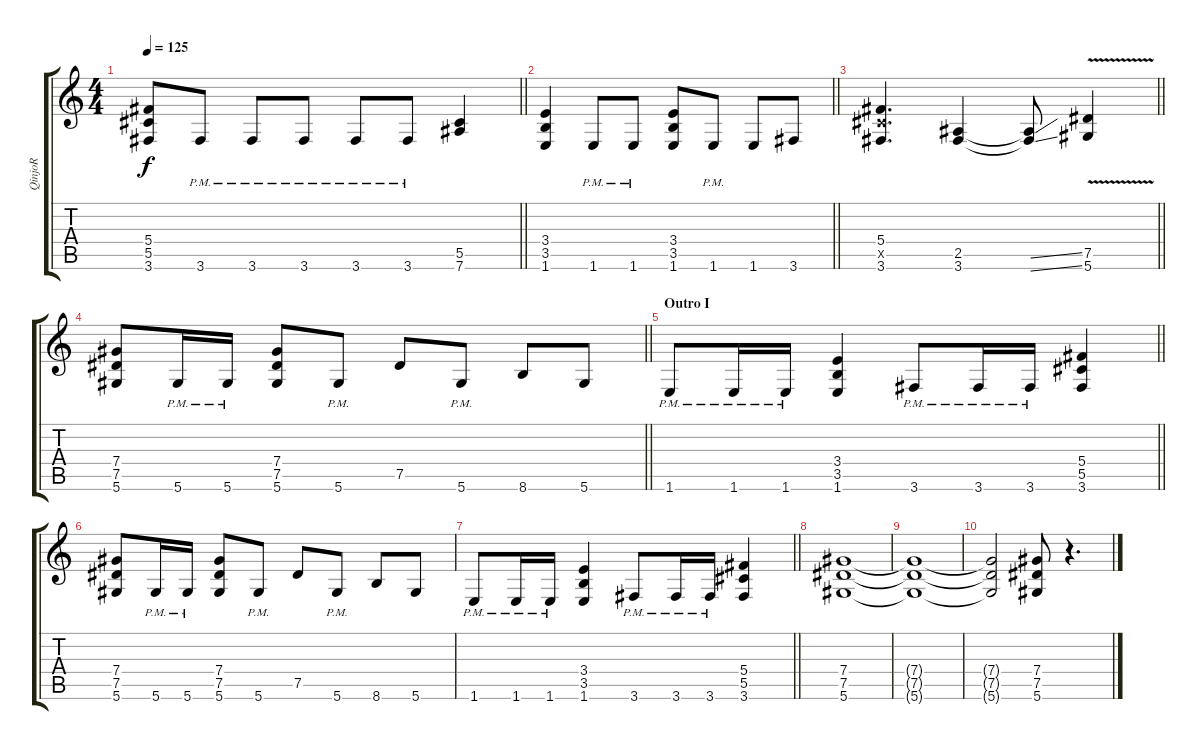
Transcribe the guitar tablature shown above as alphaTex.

\track ("QinjoR" "QinjoR") {instrument distortionguitar}
\staff {score tabs}
\tuning (Eb4 Bb3 Gb3 Db3 Ab2 Eb2) {hide}
\ts (4 4)
\tempo 125
\clef g2
\barLineRight lightlight
\ks c
(5.4 5.5 3.6).8{dy f} 3.6{pm}.8 3.6{pm}.8 3.6{pm}.8 3.6{pm}.8 3.6{pm}.8 (5.5 7.6).4 |
\barLineRight lightlight
(3.4 3.5 1.6).4 1.6{pm}.8 1.6{pm}.8 (3.4 3.5 1.6).8 1.6{pm}.8 1.6.8 3.6.8 |
\barLineRight lightlight
(5.4 5.5{x} 3.6).4{d} (2.5 3.6).4 (2.5{ss t} 3.6{ss t}).8 (7.5{v} 5.6{v}).4 |
\barLineRight lightlight
(7.4 7.5 5.6).8 5.6{pm}.16 5.6{pm}.16 (7.4 7.5 5.6).8 5.6{pm}.8 7.5.8 5.6{pm}.8 8.6.8 5.6.8 |
\section ("" "Outro I")
\barLineRight lightlight
1.6{pm}.8 1.6{pm}.16 1.6{pm}.16 (3.4 3.5 1.6).4 3.6{pm}.8 3.6{pm}.16 3.6{pm}.16 (5.4 5.5 3.6).4 |
(7.4 7.5 5.6).8 5.6{pm}.16 5.6{pm}.16 (7.4 7.5 5.6).8 5.6{pm}.8 7.5.8 5.6{pm}.8 8.6.8 5.6.8 |
\barLineRight lightlight
1.6{pm}.8 1.6{pm}.16 1.6{pm}.16 (3.4 3.5 1.6).4 3.6{pm}.8 3.6{pm}.16 3.6{pm}.16 (5.4 5.5 3.6).4 |
(7.4 7.5 5.6).1 |
(7.4{t} 7.5{t} 5.6{t}).1 |
(7.4{t} 7.5{t} 5.6{t}).2 (7.4 7.5 5.6).8 r.4{d}
